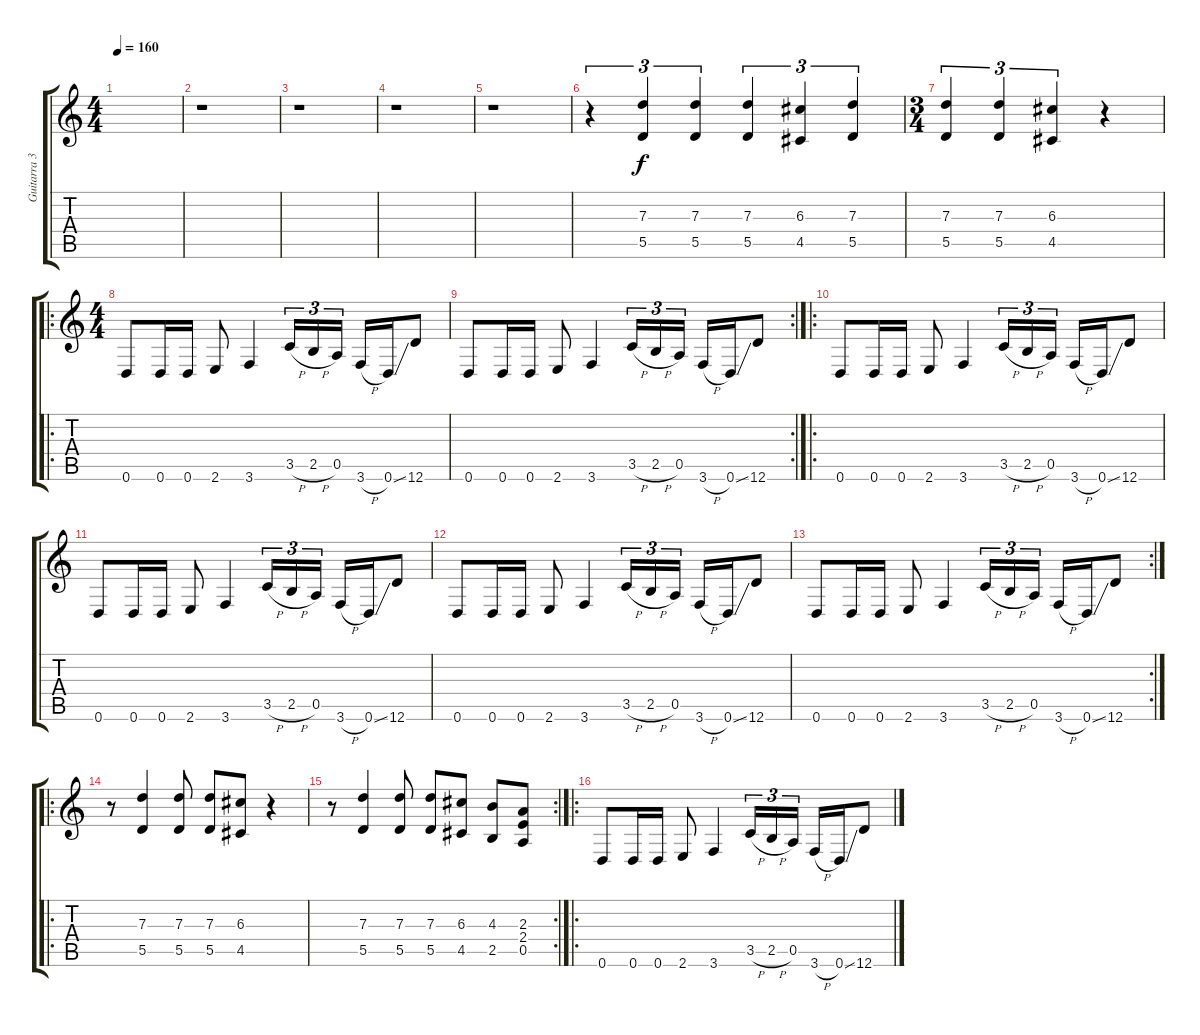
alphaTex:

\track ("Guitarra 3" "Guitarra 3") {instrument distortionguitar}
\staff {score tabs}
\tuning (E4 B3 G3 D3 A2 D2) {hide}
\ts (4 4)
\tempo 160
\clef g2
\ks c
|
r.1 |
r.1 |
r.1 |
r.1 |
r.4{tu (3 2)} (7.3 5.5).4{tu (3 2)} (7.3 5.5).4{tu (3 2)} (7.3 5.5).4{tu (3 2)} (6.3 4.5).4{tu (3 2)} (7.3 5.5).4{tu (3 2)} |
\ts (3 4)
(7.3 5.5).4{tu (3 2)} (7.3 5.5).4{tu (3 2)} (6.3 4.5).4{tu (3 2)} r.4 |
\ro
\ts (4 4)
0.6.8 0.6.16 0.6.16 2.6.8 3.6.4 3.5{h}.16{tu (3 2)} 2.5{h}.16{tu (3 2)} 0.5.16{tu (3 2)} 3.6{h}.16 0.6{ss}.16 12.6.8 |
\rc 2
0.6.8 0.6.16 0.6.16 2.6.8 3.6.4 3.5{h}.16{tu (3 2)} 2.5{h}.16{tu (3 2)} 0.5.16{tu (3 2)} 3.6{h}.16 0.6{ss}.16 12.6.8 |
\ro
0.6.8 0.6.16 0.6.16 2.6.8 3.6.4 3.5{h}.16{tu (3 2)} 2.5{h}.16{tu (3 2)} 0.5.16{tu (3 2)} 3.6{h}.16 0.6{ss}.16 12.6.8 |
0.6.8 0.6.16 0.6.16 2.6.8 3.6.4 3.5{h}.16{tu (3 2)} 2.5{h}.16{tu (3 2)} 0.5.16{tu (3 2)} 3.6{h}.16 0.6{ss}.16 12.6.8 |
0.6.8 0.6.16 0.6.16 2.6.8 3.6.4 3.5{h}.16{tu (3 2)} 2.5{h}.16{tu (3 2)} 0.5.16{tu (3 2)} 3.6{h}.16 0.6{ss}.16 12.6.8 |
\rc 2
0.6.8 0.6.16 0.6.16 2.6.8 3.6.4 3.5{h}.16{tu (3 2)} 2.5{h}.16{tu (3 2)} 0.5.16{tu (3 2)} 3.6{h}.16 0.6{ss}.16 12.6.8 |
\ro
r.8 (7.3 5.5).4 (7.3 5.5).8 (7.3 5.5).8 (6.3 4.5).8 r.4 |
\rc 2
r.8 (7.3 5.5).4 (7.3 5.5).8 (7.3 5.5).8 (6.3 4.5).8 (4.3 2.5).8 (2.3 2.4 0.5).8 |
\ro
0.6.8 0.6.16 0.6.16 2.6.8 3.6.4 3.5{h}.16{tu (3 2)} 2.5{h}.16{tu (3 2)} 0.5.16{tu (3 2)} 3.6{h}.16 0.6{ss}.16 12.6.8
